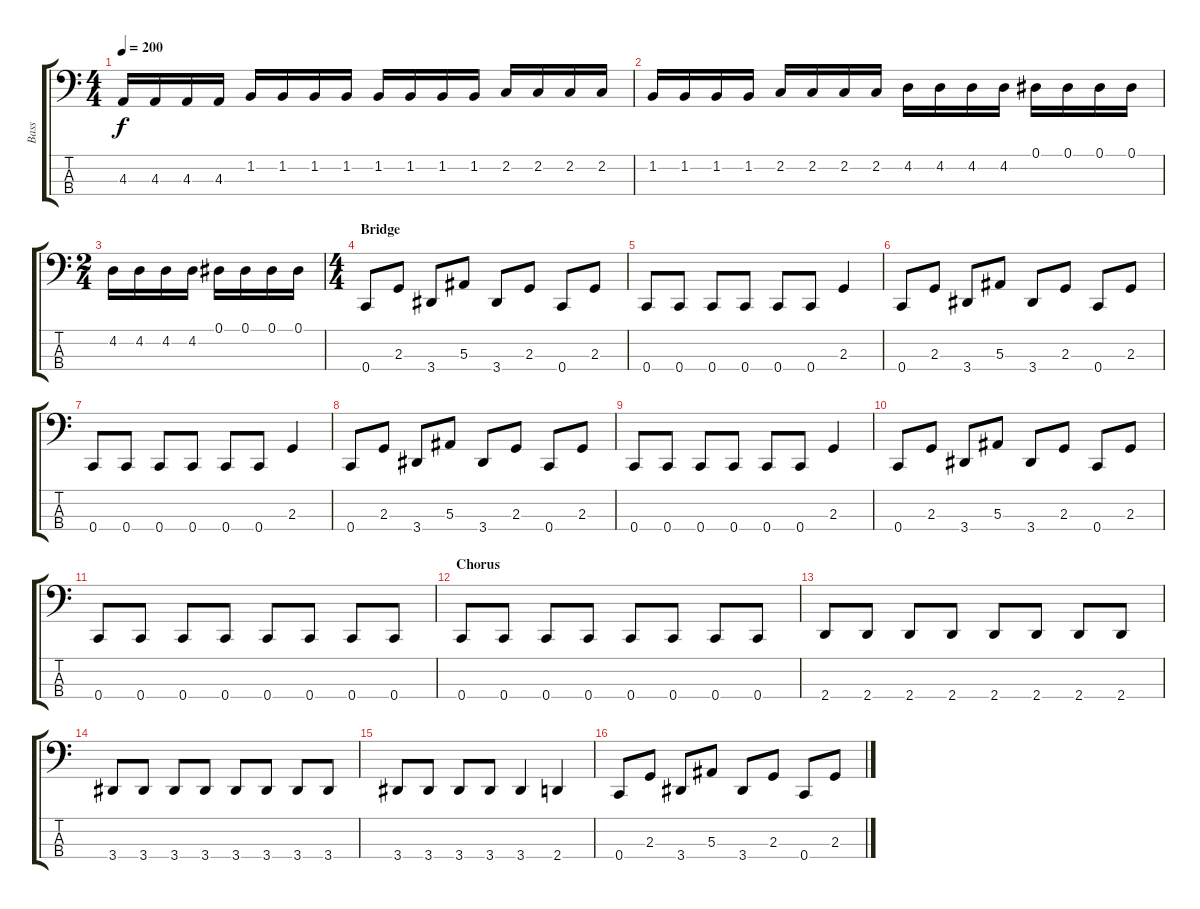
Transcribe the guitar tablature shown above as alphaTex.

\track ("Bass" "Bass") {instrument slapbass1}
\staff {score tabs}
\tuning (Eb2 Bb1 F1 C1) {hide}
\ts (4 4)
\tempo 200
\clef f4
\ks c
4.3.16{dy f} 4.3.16 4.3.16 4.3.16 1.2.16 1.2.16 1.2.16 1.2.16 1.2.16 1.2.16 1.2.16 1.2.16 2.2.16 2.2.16 2.2.16 2.2.16 |
1.2.16 1.2.16 1.2.16 1.2.16 2.2.16 2.2.16 2.2.16 2.2.16 4.2.16 4.2.16 4.2.16 4.2.16 0.1.16 0.1.16 0.1.16 0.1.16 |
\ts (2 4)
4.2.16 4.2.16 4.2.16 4.2.16 0.1.16 0.1.16 0.1.16 0.1.16 |
\ts (4 4)
\section ("" "Bridge")
0.4.8 2.3.8 3.4.8 5.3.8 3.4.8 2.3.8 0.4.8 2.3.8 |
0.4.8 0.4.8 0.4.8 0.4.8 0.4.8 0.4.8 2.3.4 |
0.4.8 2.3.8 3.4.8 5.3.8 3.4.8 2.3.8 0.4.8 2.3.8 |
0.4.8 0.4.8 0.4.8 0.4.8 0.4.8 0.4.8 2.3.4 |
0.4.8 2.3.8 3.4.8 5.3.8 3.4.8 2.3.8 0.4.8 2.3.8 |
0.4.8 0.4.8 0.4.8 0.4.8 0.4.8 0.4.8 2.3.4 |
0.4.8 2.3.8 3.4.8 5.3.8 3.4.8 2.3.8 0.4.8 2.3.8 |
0.4.8 0.4.8 0.4.8 0.4.8 0.4.8 0.4.8 0.4.8 0.4.8 |
\section ("" "Chorus")
0.4.8 0.4.8 0.4.8 0.4.8 0.4.8 0.4.8 0.4.8 0.4.8 |
2.4.8 2.4.8 2.4.8 2.4.8 2.4.8 2.4.8 2.4.8 2.4.8 |
3.4.8 3.4.8 3.4.8 3.4.8 3.4.8 3.4.8 3.4.8 3.4.8 |
3.4.8 3.4.8 3.4.8 3.4.8 3.4.4 2.4.4 |
0.4.8 2.3.8 3.4.8 5.3.8 3.4.8 2.3.8 0.4.8 2.3.8
